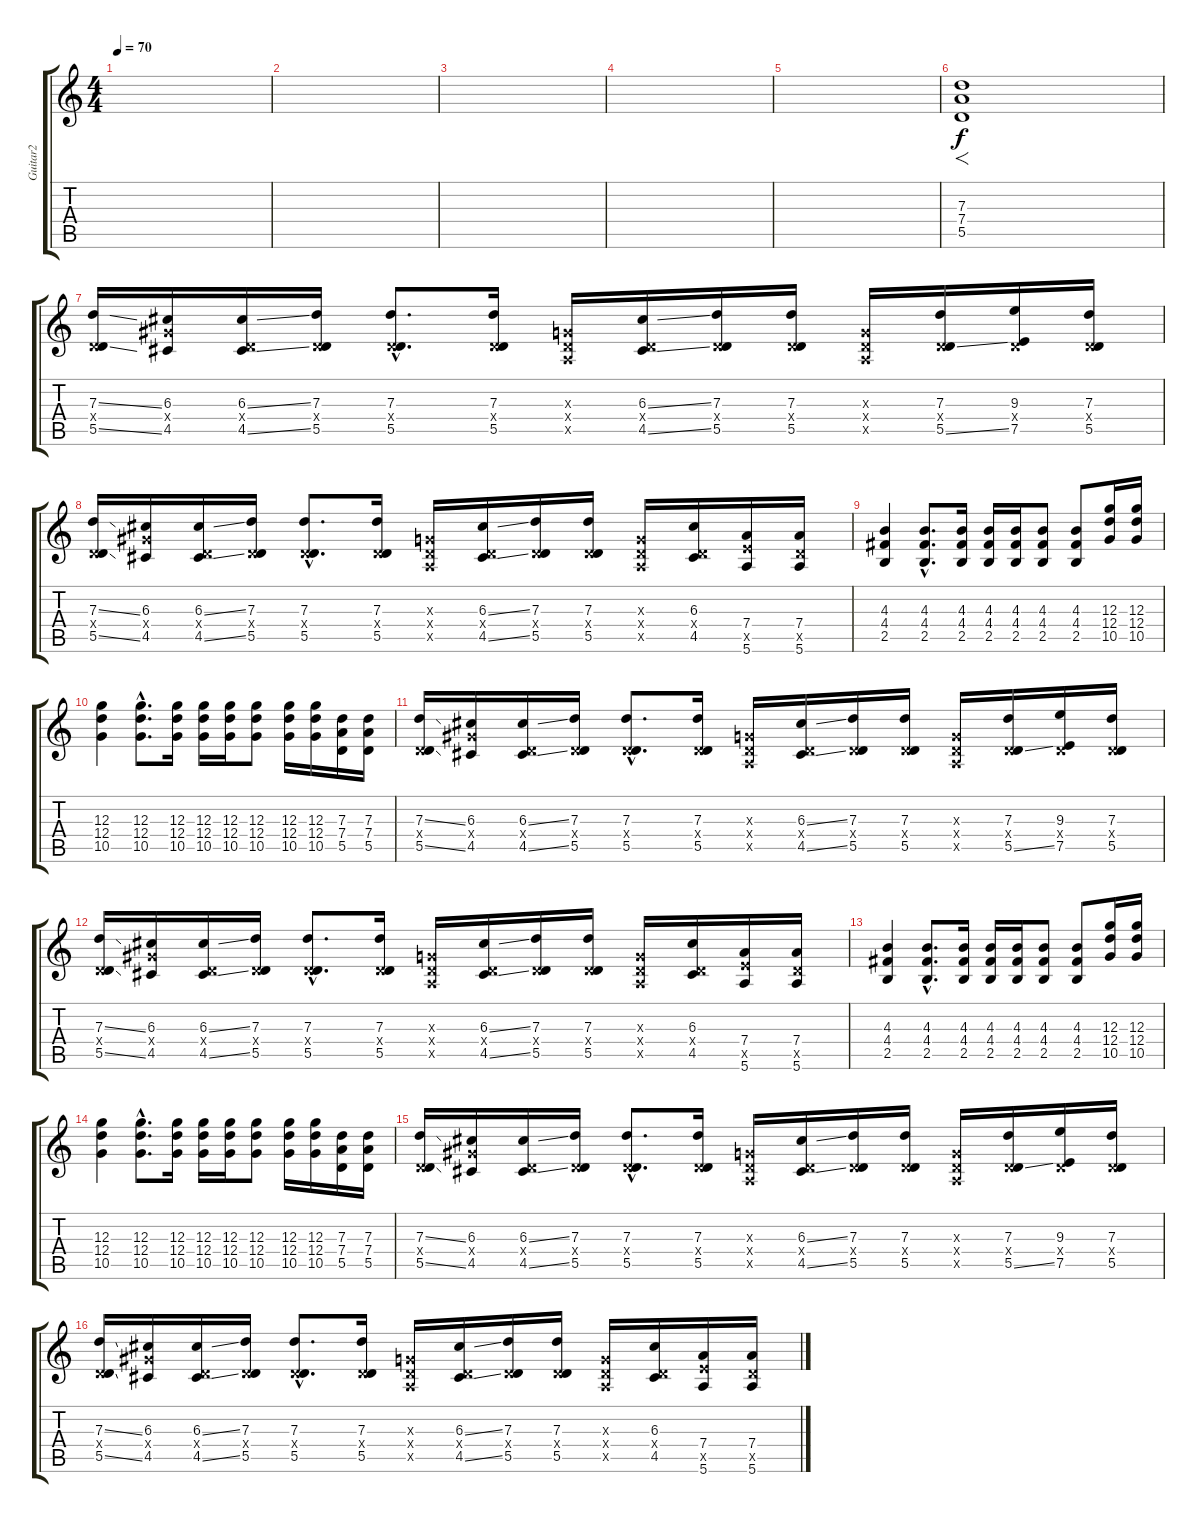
\track ("Guitar2" "Guitar2") {instrument distortionguitar}
\staff {score tabs}
\tuning (E4 B3 G3 D3 A2 E2) {hide}
\ts (4 4)
\tempo 70
\clef g2
\ks c
|
|
|
|
|
(7.3 7.4 5.5).1{f} |
(7.3{ss} 0.4{x} 5.5{ss}).16 (6.3 6.4{x} 4.5).16 (6.3{ss} 0.4{x} 4.5{ss}).16 (7.3 0.4{x} 5.5).16 (7.3{hac} 0.4{hac x} 5.5{hac}).8{d} (7.3 0.4{x} 5.5).16 (0.3{x} 0.4{x} 0.5{x}).16 (6.3{ss} 0.4{x} 4.5{ss}).16 (7.3 0.4{x} 5.5).16 (7.3 0.4{x} 5.5).16 (0.3{x} 0.4{x} 0.5{x}).16 (7.3 0.4{x} 5.5{ss}).16 (9.3 0.4{x} 7.5).16 (7.3 0.4{x} 5.5).16 |
(7.3{ss} 0.4{x} 5.5{ss}).16 (6.3 6.4{x} 4.5).16 (6.3{ss} 0.4{x} 4.5{ss}).16 (7.3 0.4{x} 5.5).16 (7.3{hac} 0.4{hac x} 5.5{hac}).8{d} (7.3 0.4{x} 5.5).16 (0.3{x} 0.4{x} 0.5{x}).16 (6.3{ss} 0.4{x} 4.5{ss}).16 (7.3 0.4{x} 5.5).16 (7.3 0.4{x} 5.5).16 (0.3{x} 0.4{x} 0.5{x}).16 (6.3 0.4{x} 4.5).16 (7.4 7.5{x} 5.6).16 (7.4 5.5{x} 5.6).16 |
(4.3 4.4 2.5).4 (4.3{hac} 4.4{hac} 2.5{hac}).8{d} (4.3 4.4 2.5).16 (4.3 4.4 2.5).16 (4.3 4.4 2.5).16 (4.3 4.4 2.5).8 (4.3 4.4 2.5).8 (12.3 12.4 10.5).16 (12.3 12.4 10.5).16 |
(12.3 12.4 10.5).4 (12.3{hac} 12.4{hac} 10.5{hac}).8{d} (12.3 12.4 10.5).16 (12.3 12.4 10.5).16 (12.3 12.4 10.5).16 (12.3 12.4 10.5).8 (12.3 12.4 10.5).16 (12.3 12.4 10.5).16 (7.3 7.4 5.5).16 (7.3 7.4 5.5).16 |
(7.3{ss} 0.4{x} 5.5{ss}).16 (6.3 6.4{x} 4.5).16 (6.3{ss} 0.4{x} 4.5{ss}).16 (7.3 0.4{x} 5.5).16 (7.3{hac} 0.4{hac x} 5.5{hac}).8{d} (7.3 0.4{x} 5.5).16 (0.3{x} 0.4{x} 0.5{x}).16 (6.3{ss} 0.4{x} 4.5{ss}).16 (7.3 0.4{x} 5.5).16 (7.3 0.4{x} 5.5).16 (0.3{x} 0.4{x} 0.5{x}).16 (7.3 0.4{x} 5.5{ss}).16 (9.3 0.4{x} 7.5).16 (7.3 0.4{x} 5.5).16 |
(7.3{ss} 0.4{x} 5.5{ss}).16 (6.3 6.4{x} 4.5).16 (6.3{ss} 0.4{x} 4.5{ss}).16 (7.3 0.4{x} 5.5).16 (7.3{hac} 0.4{hac x} 5.5{hac}).8{d} (7.3 0.4{x} 5.5).16 (0.3{x} 0.4{x} 0.5{x}).16 (6.3{ss} 0.4{x} 4.5{ss}).16 (7.3 0.4{x} 5.5).16 (7.3 0.4{x} 5.5).16 (0.3{x} 0.4{x} 0.5{x}).16 (6.3 0.4{x} 4.5).16 (7.4 7.5{x} 5.6).16 (7.4 5.5{x} 5.6).16 |
(4.3 4.4 2.5).4 (4.3{hac} 4.4{hac} 2.5{hac}).8{d} (4.3 4.4 2.5).16 (4.3 4.4 2.5).16 (4.3 4.4 2.5).16 (4.3 4.4 2.5).8 (4.3 4.4 2.5).8 (12.3 12.4 10.5).16 (12.3 12.4 10.5).16 |
(12.3 12.4 10.5).4 (12.3{hac} 12.4{hac} 10.5{hac}).8{d} (12.3 12.4 10.5).16 (12.3 12.4 10.5).16 (12.3 12.4 10.5).16 (12.3 12.4 10.5).8 (12.3 12.4 10.5).16 (12.3 12.4 10.5).16 (7.3 7.4 5.5).16 (7.3 7.4 5.5).16 |
(7.3{ss} 0.4{x} 5.5{ss}).16 (6.3 6.4{x} 4.5).16 (6.3{ss} 0.4{x} 4.5{ss}).16 (7.3 0.4{x} 5.5).16 (7.3{hac} 0.4{hac x} 5.5{hac}).8{d} (7.3 0.4{x} 5.5).16 (0.3{x} 0.4{x} 0.5{x}).16 (6.3{ss} 0.4{x} 4.5{ss}).16 (7.3 0.4{x} 5.5).16 (7.3 0.4{x} 5.5).16 (0.3{x} 0.4{x} 0.5{x}).16 (7.3 0.4{x} 5.5{ss}).16 (9.3 0.4{x} 7.5).16 (7.3 0.4{x} 5.5).16 |
(7.3{ss} 0.4{x} 5.5{ss}).16 (6.3 6.4{x} 4.5).16 (6.3{ss} 0.4{x} 4.5{ss}).16 (7.3 0.4{x} 5.5).16 (7.3{hac} 0.4{hac x} 5.5{hac}).8{d} (7.3 0.4{x} 5.5).16 (0.3{x} 0.4{x} 0.5{x}).16 (6.3{ss} 0.4{x} 4.5{ss}).16 (7.3 0.4{x} 5.5).16 (7.3 0.4{x} 5.5).16 (0.3{x} 0.4{x} 0.5{x}).16 (6.3 0.4{x} 4.5).16 (7.4 7.5{x} 5.6).16 (7.4 5.5{x} 5.6).16
